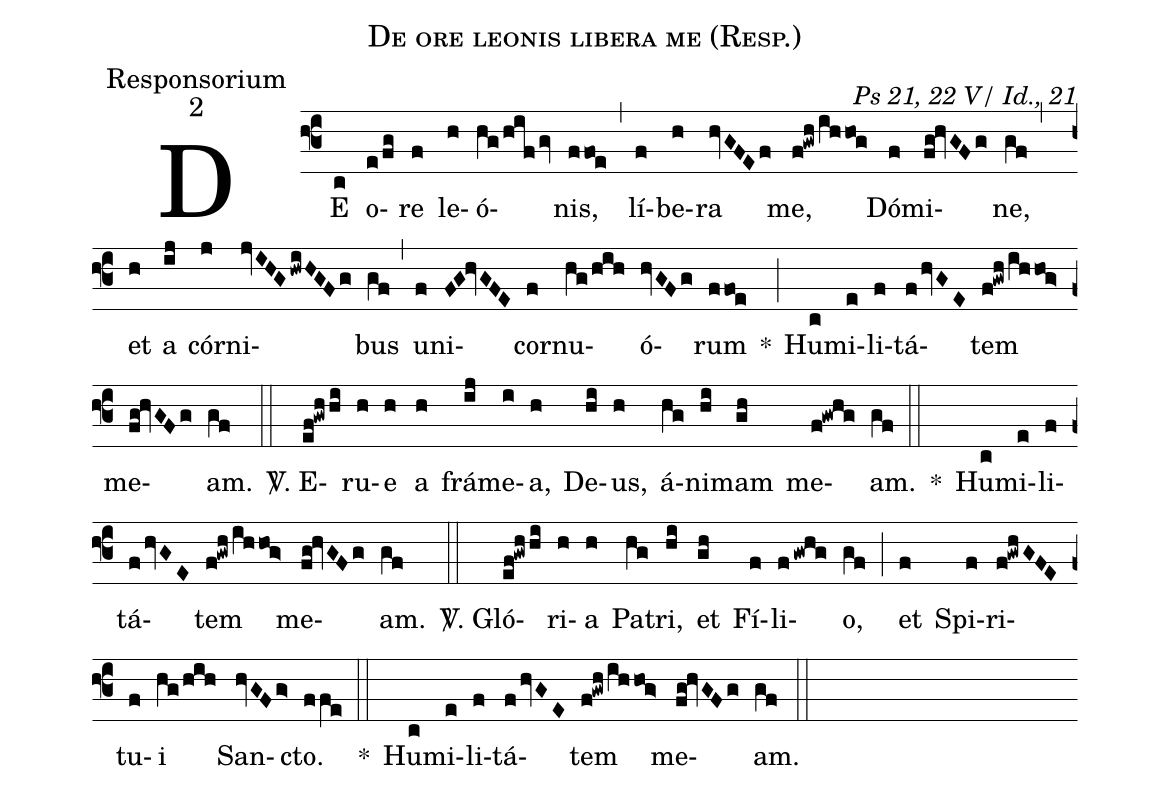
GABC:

name:De ore leonis libera me (Resp.);
office-part:Responsorium;
mode:2;
commentary:Ps 21, 22 V/ Id., 21;
%%
(f3)DE(c) o(e/fg)re(f) le(h)ó(hg/hif/gv)nis,(ffoe) (,) lí(f)be(h)ra(hvGFEf) me,(f!gwh/ihhog) Dó(f)mi(fg!hvGFg)ne,(gf,) et(h) a(ij) cór(j)ni(jvIHG/hwiHGFg)bus(gf) (,) u(f)ni(FG!hvGFE)cor(f)nu(hg/hih)ó(hvGFg)rum(ffoe) *(;) Hu(c)mi(e)li(f)tá(f/hvGE)tem(f!gwh/ihhog>) me(fg!hvGFg)am.(gf) (::)

<sp>V/</sp>. E(ef!gwhhi)ru(h)e(h) a(h) frá(ij)me(i)a,(h) De(hi)us,(h) á(hg)ni(hi)mam(gh) me(f!gwhg)am.(gf) (::)
*() Hu(c)mi(e)li(f)tá(f/hvGE)tem(f!gwh/ihhog>) me(fg!hvGFg)am.(gf) (::)

<sp>V/</sp>. Gló(ef!gwh/hi)ri(h)a(h) Pa(hg)tri,(hi) et(gh) Fí(f)li(fgwhg)o,(gf) (;)et(f) Spi(f)ri(f!gwhG!FE)tu(f)i(hg/hih) San(hvGFg>)cto.(ffe) (::)
*() Hu(c)mi(e)li(f)tá(f/hvGE)tem(f!gwh/ihhog>) me(fg!hvGFg)am.(gf) (::)
